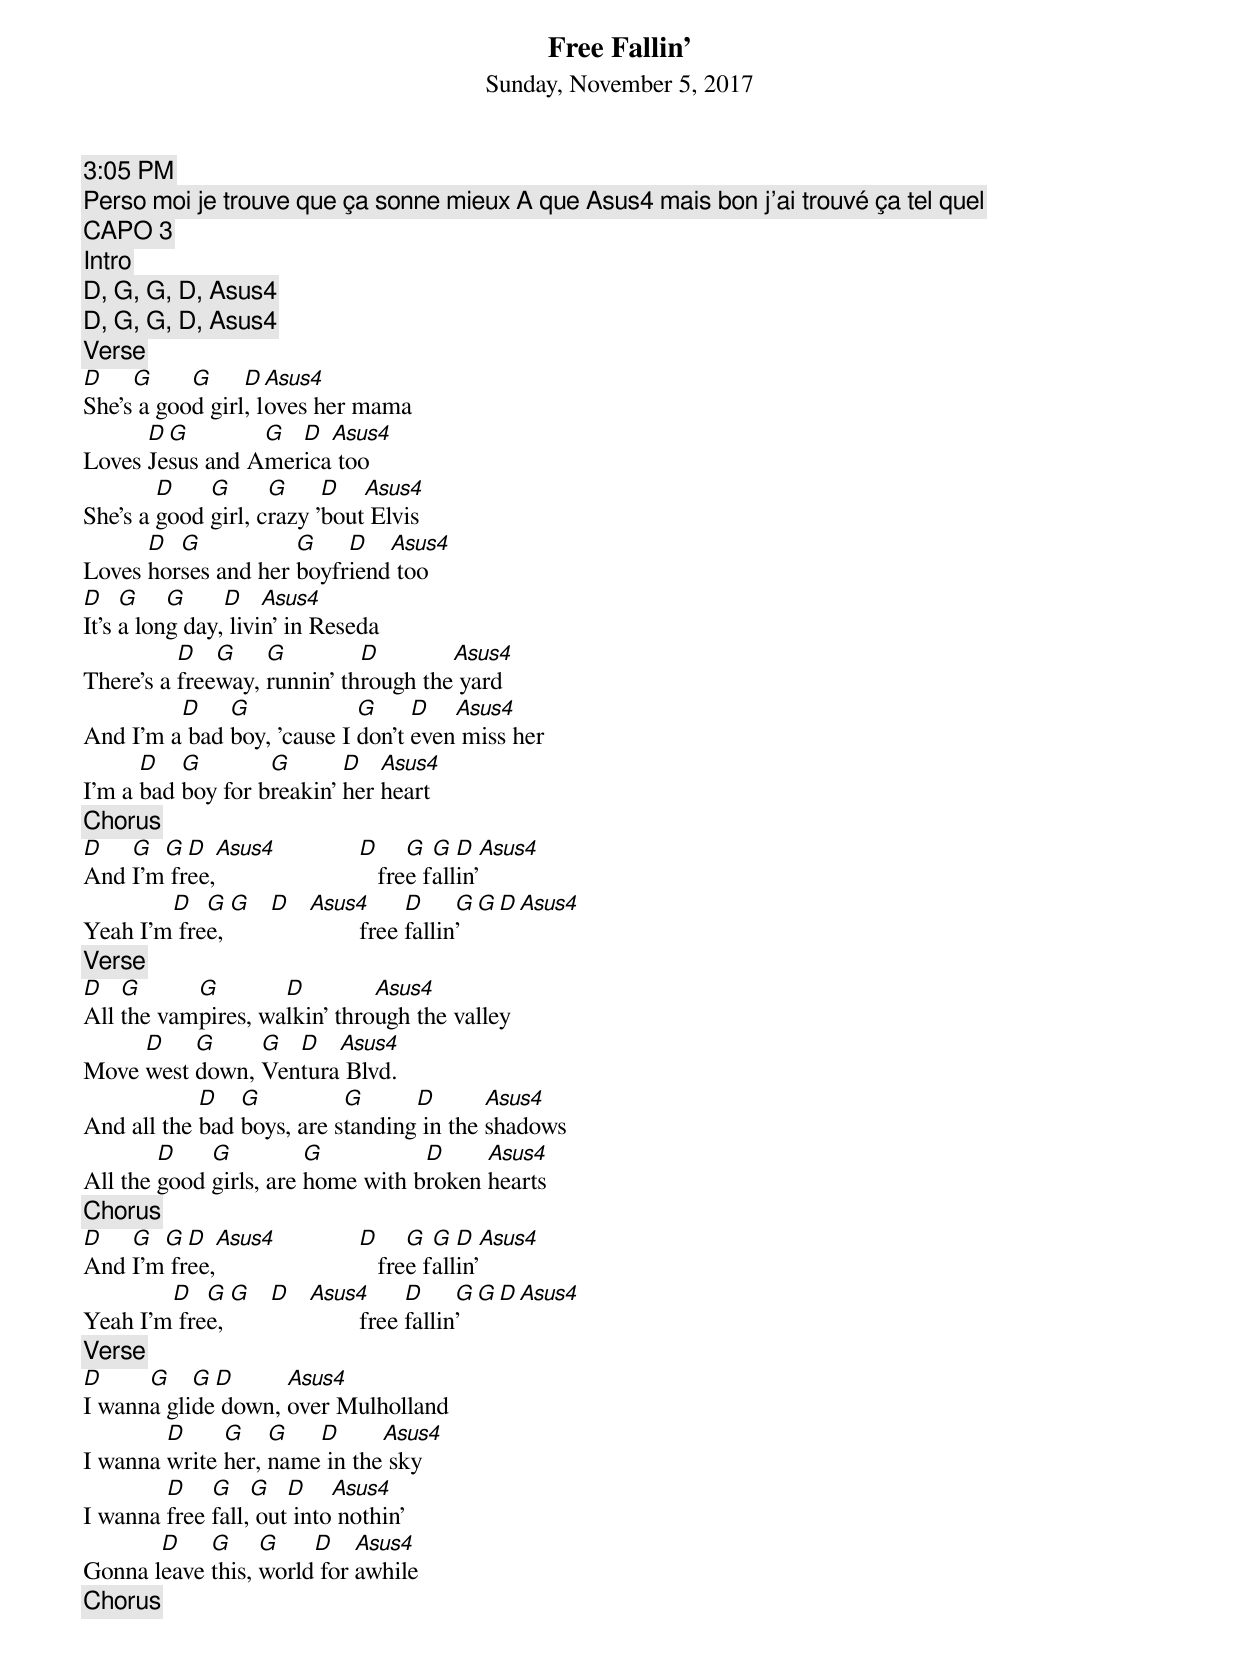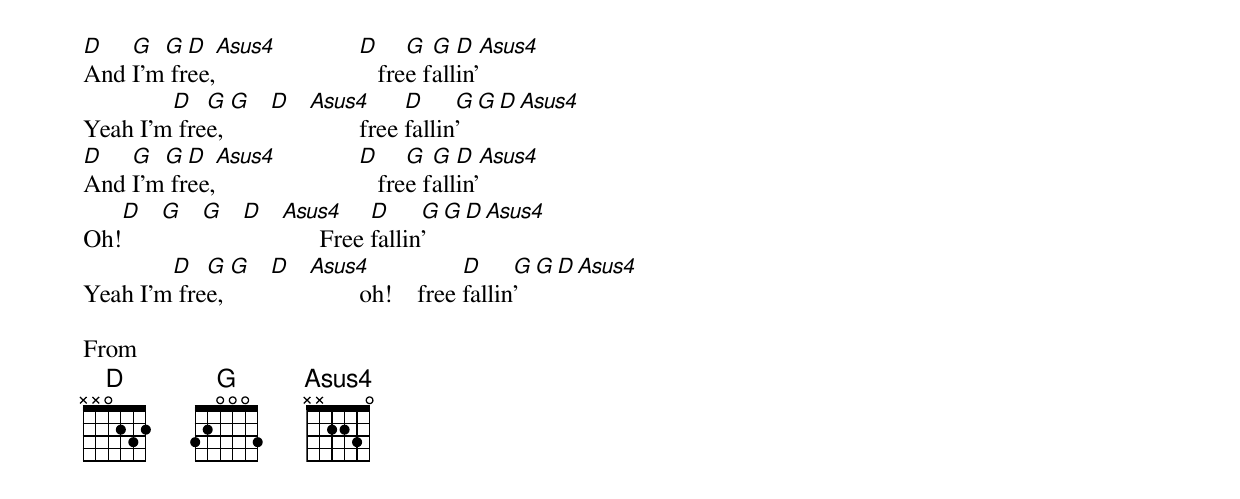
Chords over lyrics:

Free Fallin'
Sunday, November 5, 2017
3:05 PM
Perso moi je trouve que ça sonne mieux A que Asus4 mais bon j'ai trouvé ça tel quel
CAPO 3
Asus4 xx2230
[Intro]
D, G, G, D, Asus4
D, G, G, D, Asus4
[Verse]
D    G     G     D  Asus4
She's a good girl, loves her mama
      D G        G  D  Asus4
Loves Jesus and America too
        D    G      G     D   Asus4
She's a good girl, crazy 'bout Elvis
      D  G           G    D   Asus4
Loves horses and her boyfriend too
D    G    G     D    Asus4
It's a long day, livin' in Reseda
          D   G    G         D        Asus4
There's a freeway, runnin' through the yard
         D    G             G     D   Asus4
And I'm a bad boy, 'cause I don't even miss her
      D   G        G       D   Asus4
I'm a bad boy for breakin' her heart
[Chorus]
D   G  G  D  Asus4        D     G  G  D  Asus4
And I'm free,                free fallin'
        D   G  G  D  Asus4        D     G  G  D  Asus4
Yeah I'm free,               free fallin'
[Verse]
D   G      G        D         Asus4
All the vampires, walkin' through the valley
     D    G     G  D   Asus4
Move west down, Ventura Blvd.
            D   G          G      D       Asus4
And all the bad boys, are standing in the shadows
        D    G          G          D     Asus4
All the good girls, are home with broken hearts
[Chorus]
D   G  G  D  Asus4        D     G  G  D  Asus4
And I'm free,                free fallin'
        D   G  G  D  Asus4        D     G  G  D  Asus4
Yeah I'm free,               free fallin'
[Verse]
D     G    G D      Asus4
I wanna glide down, over Mulholland
        D     G    G   D      Asus4
I wanna write her, name in the sky
        D    G    G   D    Asus4
I wanna free fall, out into nothin'
       D    G     G    D    Asus4
Gonna leave this, world for awhile
[Chorus]
D   G  G  D  Asus4        D     G  G  D  Asus4
And I'm free,                free fallin'
        D   G  G  D  Asus4        D     G  G  D  Asus4
Yeah I'm free,               free fallin'
D   G  G  D  Asus4        D     G  G  D  Asus4
And I'm free,                free fallin'
   D  G  G  D  Asus4      D     G  G  D  Asus4
Oh!                  Free fallin'
        D   G  G  D  Asus4               D     G  G  D  Asus4
Yeah I'm free,               oh!    free fallin'

From <https://tabs.ultimate-guitar.com/t/tom_petty/free_fallin_ver4_crd.htm>
